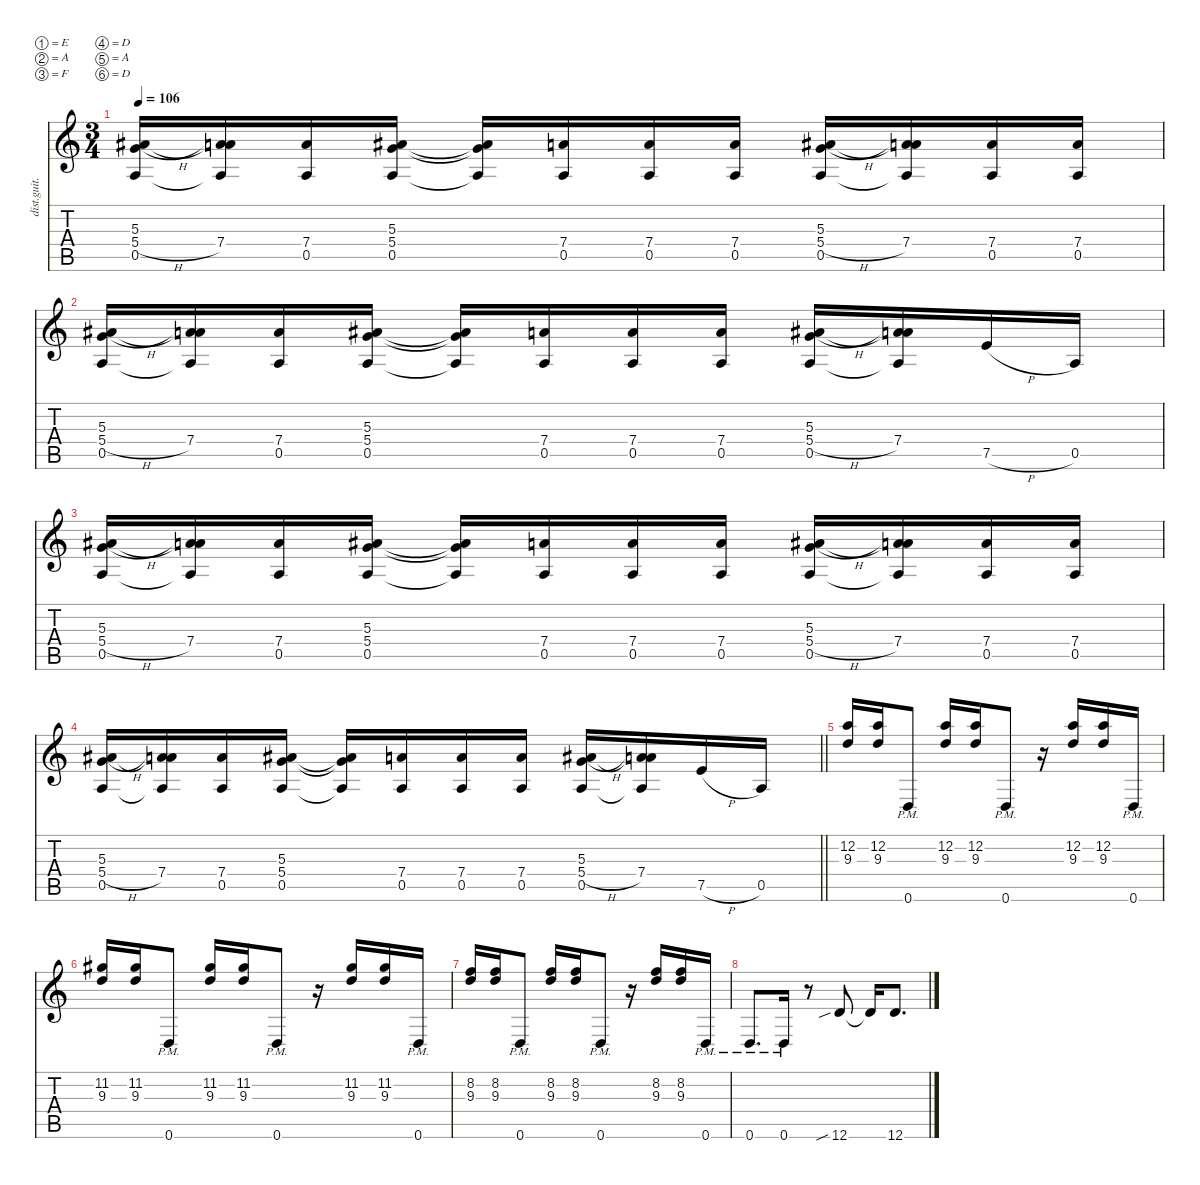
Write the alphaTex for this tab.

\defaultSystemsLayout 4
\hideDynamics
\bracketExtendMode nobrackets
\otherSystemsTrackNameOrientation horizontal
\track ("Track 2" "dist.guit.") {instrument distortionguitar}
\staff {score tabs}
\tuning (E4 A3 F3 D3 A2 D2)
\ts (3 4)
\tempo 106
\clef g2
\ks c
(5.3{acc #} 5.4{h} 0.5).16{dy f beam Up} (5.3{t acc #} 7.4 0.5{t}).16{beam Up} (7.4 0.5).16{beam Up} (5.3{acc #} 5.4 0.5).16{beam Up} (5.3{t acc #} 5.4{t} 0.5{t}).16{beam Up} (7.4 0.5).16{beam Up} (7.4 0.5).16{beam Up} (7.4 0.5).16{beam Up} (5.3{acc #} 5.4{h} 0.5).16{beam Up} (5.3{t acc #} 7.4 0.5{t}).16{beam Up} (7.4 0.5).16{beam Up} (7.4 0.5).16{beam Up} |
(5.3{acc #} 5.4{h} 0.5).16{beam Up} (5.3{t acc #} 7.4 0.5{t}).16{beam Up} (7.4 0.5).16{beam Up} (5.3{acc #} 5.4 0.5).16{beam Up} (5.3{t acc #} 5.4{t} 0.5{t}).16{beam Up} (7.4 0.5).16{beam Up} (7.4 0.5).16{beam Up} (7.4 0.5).16{beam Up} (5.3{acc #} 5.4{h} 0.5).16{beam Up} (5.3{t acc #} 7.4 0.5{t}).16{beam Up} 7.5{h}.16{beam Up} 0.5.16{beam Up} |
(5.3{acc #} 5.4{h} 0.5).16{beam Up} (5.3{t acc #} 7.4 0.5{t}).16{beam Up} (7.4 0.5).16{beam Up} (5.3{acc #} 5.4 0.5).16{beam Up} (5.3{t acc #} 5.4{t} 0.5{t}).16{beam Up} (7.4 0.5).16{beam Up} (7.4 0.5).16{beam Up} (7.4 0.5).16{beam Up} (5.3{acc #} 5.4{h} 0.5).16{beam Up} (5.3{t acc #} 7.4 0.5{t}).16{beam Up} (7.4 0.5).16{beam Up} (7.4 0.5).16{beam Up} |
\barLineRight lightlight
(5.3{acc #} 5.4{h} 0.5).16{beam Up} (5.3{t acc #} 7.4 0.5{t}).16{beam Up} (7.4 0.5).16{beam Up} (5.3{acc #} 5.4 0.5).16{beam Up} (5.3{t acc #} 5.4{t} 0.5{t}).16{beam Up} (7.4 0.5).16{beam Up} (7.4 0.5).16{beam Up} (7.4 0.5).16{beam Up} (5.3{acc #} 5.4{h} 0.5).16{beam Up} (5.3{t acc #} 7.4 0.5{t}).16{beam Up} 7.5{h}.16{beam Up} 0.5.16{beam Up} |
\section ("" "")
(12.2 9.3).16{beam Up} (12.2 9.3).16{beam Up} 0.6{pm}.8{beam Up} (12.2 9.3).16{beam Up} (12.2 9.3).16{beam Up} 0.6{pm}.8{beam Up} r.16{beam Up} (12.2 9.3).16{beam Up} (12.2 9.3).16{beam Up} 0.6{pm}.16{beam Up} |
(11.2{acc #} 9.3).16{beam Up} (11.2{acc #} 9.3).16{beam Up} 0.6{pm}.8{beam Up} (11.2{acc #} 9.3).16{beam Up} (11.2{acc #} 9.3).16{beam Up} 0.6{pm}.8{beam Up} r.16{beam Up} (11.2{acc #} 9.3).16{beam Up} (11.2{acc #} 9.3).16{beam Up} 0.6{pm}.16{beam Up} |
(8.2 9.3).16{beam Up} (8.2 9.3).16{beam Up} 0.6{pm}.8{beam Up} (8.2 9.3).16{beam Up} (8.2 9.3).16{beam Up} 0.6{pm}.8{beam Up} r.16{beam Up} (8.2 9.3).16{beam Up} (8.2 9.3).16{beam Up} 0.6{pm}.16{beam Up} |
0.6{pm}.8{d beam Up} 0.6{pm}.16{beam Up} r.8{beam Up} 12.6{sib}.8{beam Up} 12.6{t}.16{beam Up} 12.6.8{d beam Up}
